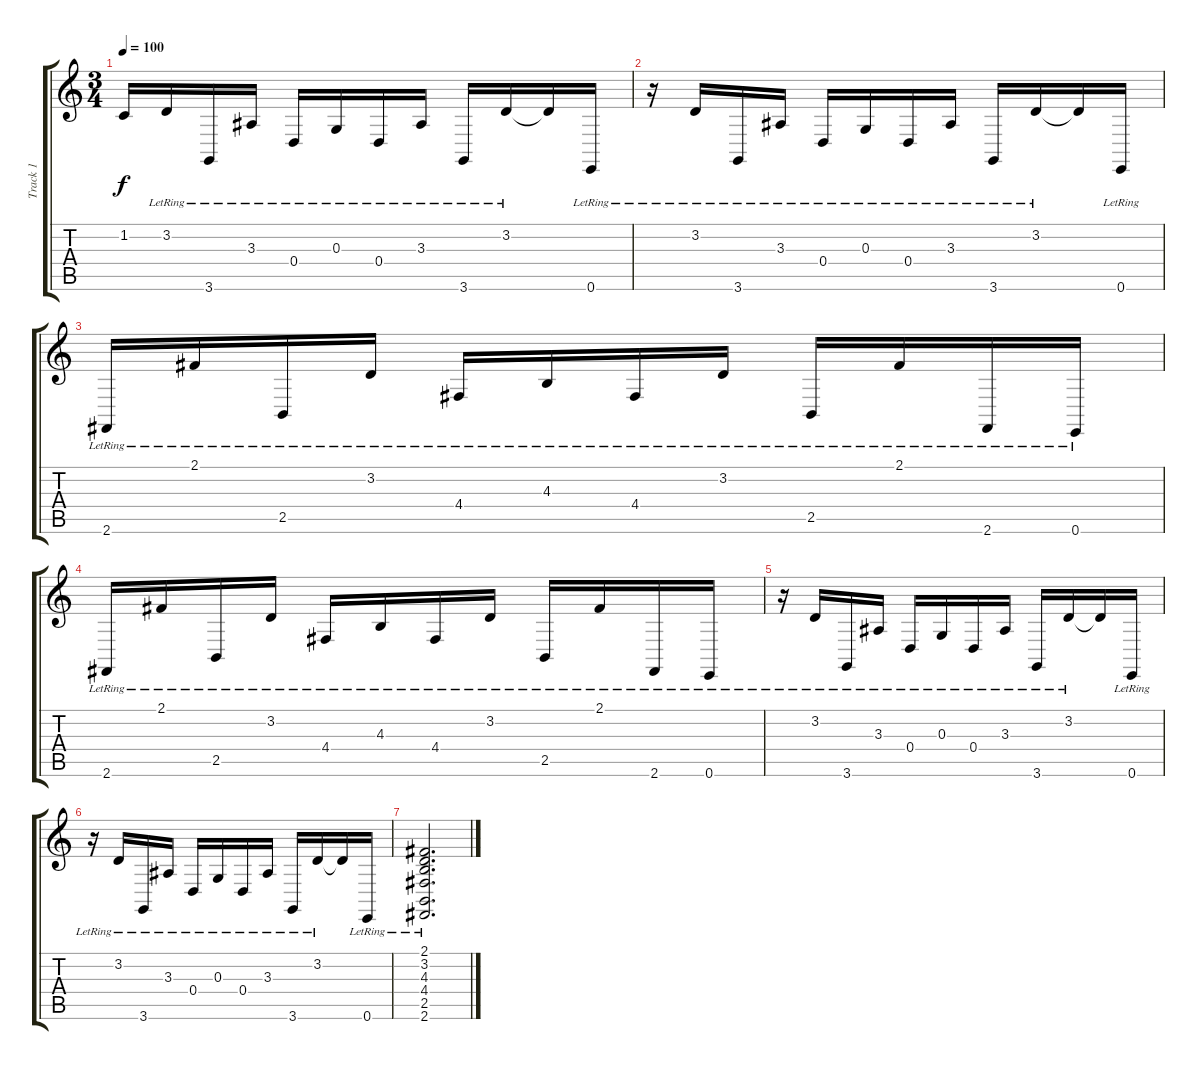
\track ("Track 1" "Track 1") {instrument acousticgrandpiano}
\staff {score tabs}
\tuning (E4 B3 G3 D3 A2 E2) {hide}
\ts (3 4)
\tempo 100
\clef g2
\ks c
1.2{t}.16{dy f} 3.2{lr}.16 3.6{lr}.16 3.3{lr}.16 0.4{lr}.16 0.3{lr}.16 0.4{lr}.16 3.3{lr}.16 3.6{lr}.16 3.2{lr}.16 3.2{t}.16 0.6{lr}.16 |
r.16 3.2{lr}.16 3.6{lr}.16 3.3{lr}.16 0.4{lr}.16 0.3{lr}.16 0.4{lr}.16 3.3{lr}.16 3.6{lr}.16 3.2{lr}.16 3.2{t}.16 0.6{lr}.16 |
2.6{lr}.16 2.1{lr}.16 2.5{lr}.16 3.2{lr}.16 4.4{lr}.16 4.3{lr}.16 4.4{lr}.16 3.2{lr}.16 2.5{lr}.16 2.1{lr}.16 2.6{lr}.16 0.6{lr}.16 |
2.6{lr}.16 2.1{lr}.16 2.5{lr}.16 3.2{lr}.16 4.4{lr}.16 4.3{lr}.16 4.4{lr}.16 3.2{lr}.16 2.5{lr}.16 2.1{lr}.16 2.6{lr}.16 0.6{lr}.16 |
r.16 3.2{lr}.16 3.6{lr}.16 3.3{lr}.16 0.4{lr}.16 0.3{lr}.16 0.4{lr}.16 3.3{lr}.16 3.6{lr}.16 3.2{lr}.16 3.2{t}.16 0.6{lr}.16 |
r.16 3.2{lr}.16 3.6{lr}.16 3.3{lr}.16 0.4{lr}.16 0.3{lr}.16 0.4{lr}.16 3.3{lr}.16 3.6{lr}.16 3.2{lr}.16 3.2{t}.16 0.6{lr}.16 |
(2.1{lr} 3.2{lr} 4.3{lr} 4.4{lr} 2.5{lr} 2.6{lr}).2{d}
